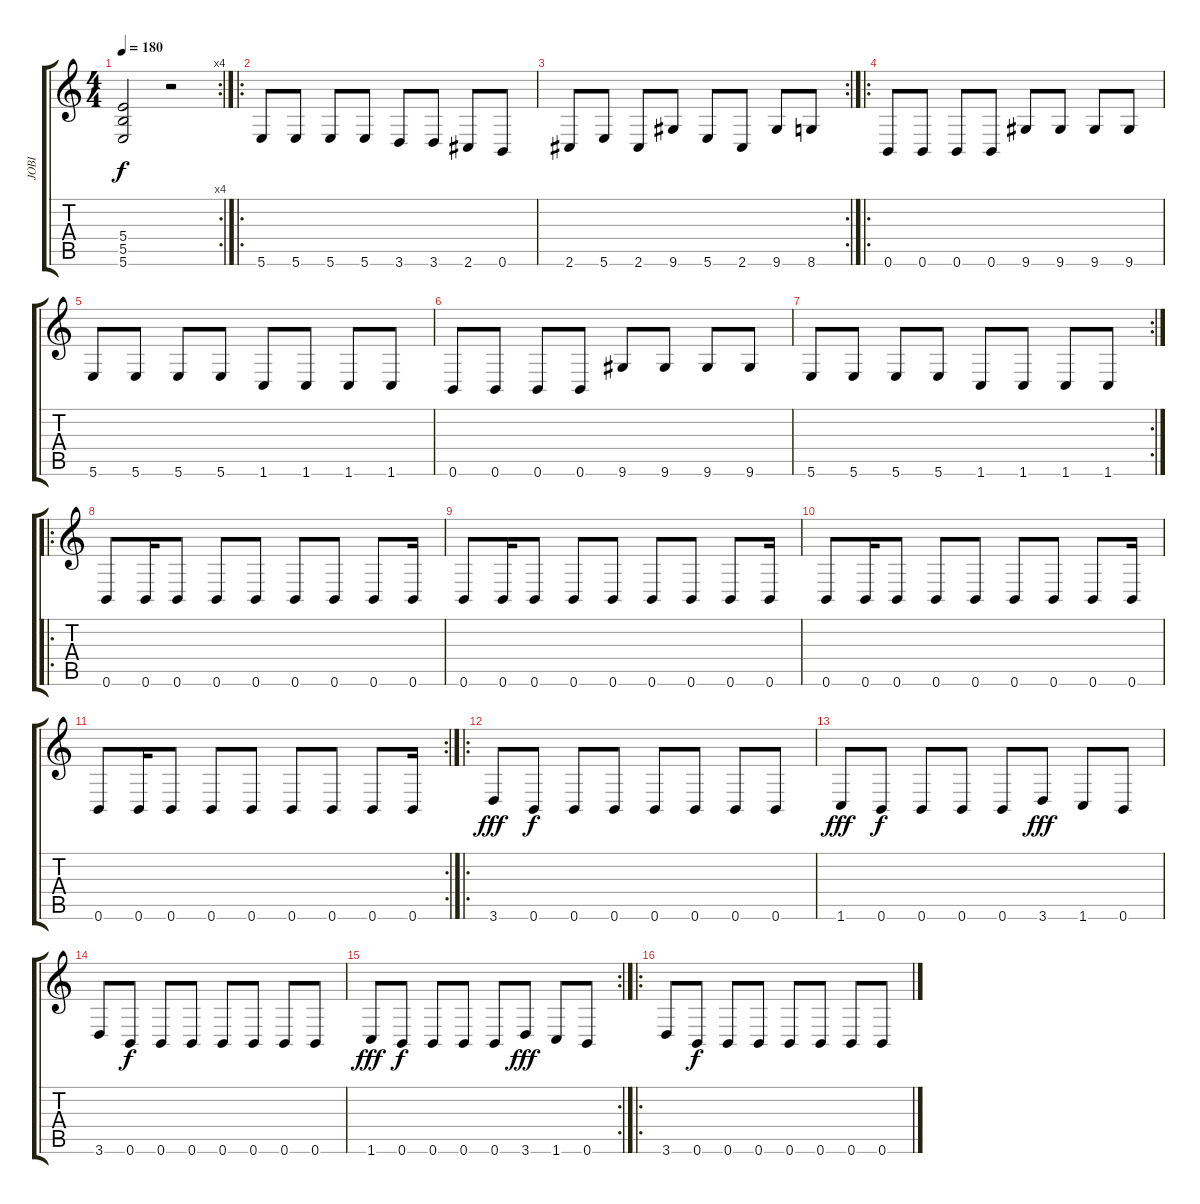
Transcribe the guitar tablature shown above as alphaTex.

\track ("JOBI" "JOBI") {instrument distortionguitar}
\staff {score tabs}
\tuning (Db4 Ab3 E3 B2 Gb2 B1) {hide}
\rc 4
\ts (4 4)
\tempo 180
\clef g2
\ks c
(5.4 5.5 5.6).2{dy f} r.2 |
\ro
5.6.8 5.6.8 5.6.8 5.6.8 3.6.8 3.6.8 2.6.8 0.6.8 |
\rc 2
2.6.8 5.6.8 2.6.8 9.6.8 5.6.8 2.6.8 9.6.8 8.6.8 |
\ro
0.6.8 0.6.8 0.6.8 0.6.8 9.6.8 9.6.8 9.6.8 9.6.8 |
5.6.8 5.6.8 5.6.8 5.6.8 1.6.8 1.6.8 1.6.8 1.6.8 |
0.6.8 0.6.8 0.6.8 0.6.8 9.6.8 9.6.8 9.6.8 9.6.8 |
\rc 2
5.6.8 5.6.8 5.6.8 5.6.8 1.6.8 1.6.8 1.6.8 1.6.8 |
\ro
0.6.8 0.6.16 0.6.8 0.6.8 0.6.8 0.6.8 0.6.8 0.6.8 0.6.16 |
0.6.8 0.6.16 0.6.8 0.6.8 0.6.8 0.6.8 0.6.8 0.6.8 0.6.16 |
0.6.8 0.6.16 0.6.8 0.6.8 0.6.8 0.6.8 0.6.8 0.6.8 0.6.16 |
\rc 2
0.6.8 0.6.16 0.6.8 0.6.8 0.6.8 0.6.8 0.6.8 0.6.8 0.6.16 |
\ro
3.6.8{dy fff} 0.6.8{dy f} 0.6.8 0.6.8 0.6.8 0.6.8 0.6.8 0.6.8 |
1.6.8{dy fff} 0.6.8{dy f} 0.6.8 0.6.8 0.6.8 3.6.8{dy fff} 1.6.8 0.6.8 |
3.6.8 0.6.8{dy f} 0.6.8 0.6.8 0.6.8 0.6.8 0.6.8 0.6.8 |
\rc 2
1.6.8{dy fff} 0.6.8{dy f} 0.6.8 0.6.8 0.6.8 3.6.8{dy fff} 1.6.8 0.6.8 |
\ro
3.6.8 0.6.8{dy f} 0.6.8 0.6.8 0.6.8 0.6.8 0.6.8 0.6.8
